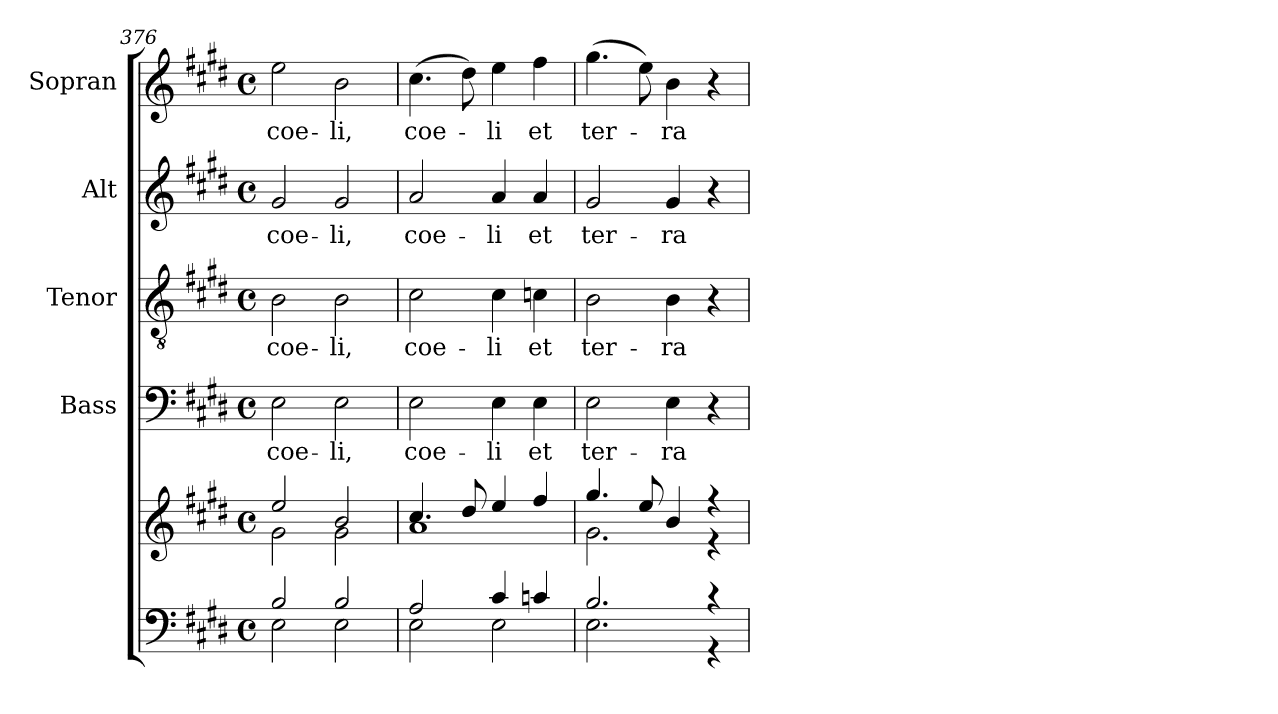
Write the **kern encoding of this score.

**kern	**kern	**kern	**text	**kern	**text	**kern	**text	**kern	**text
*part5	*part5	*part4	*part4	*part3	*part3	*part2	*part2	*part1	*part1
*staff6	*staff5	*staff4	*staff4	*staff3	*staff3	*staff2	*staff2	*staff1	*staff1
*	*	*I"Bass	*	*I"Tenor	*	*I"Alt	*	*I"Sopran	*
*	*	*I'B.	*	*I'T.	*	*I'A.	*	*I'S.	*
*clefF4	*clefG2	*clefF4	*	*clefGv2	*	*clefG2	*	*clefG2	*
*k[f#c#g#d#]	*k[f#c#g#d#]	*k[f#c#g#d#]	*	*k[f#c#g#d#]	*	*k[f#c#g#d#]	*	*k[f#c#g#d#]	*
*E:	*E:	*E:	*	*E:	*	*E:	*	*E:	*
*M4/4	*M4/4	*M4/4	*	*M4/4	*	*M4/4	*	*M4/4	*
*met(c)	*met(c)	*met(c)	*	*met(c)	*	*met(c)	*	*met(c)	*
=376	=376	=376	=376	=376	=376	=376	=376	=376	=376
*^	*^	*	*	*	*	*	*	*	*
!	!	!	!	!	!LO:LY:b	!	!LO:LY:b	!	!LO:LY:b	!	!LO:LY:b
2B/	2E\	2ee/	2g#\	2E\	coe-	2B\	coe-	2g#/	coe-	2ee\	coe-
!	!	!	!	!	!LO:LY:b	!	!LO:LY:b	!	!LO:LY:b	!	!LO:LY:b
2B/	2E\	2b/	2g#\	2E\	-li,	2B\	-li,	2g#/	-li,	2b\	-li,
=377	=377	=377	=377	=377	=377	=377	=377	=377	=377	=377	=377
!	!	!	!	!	!LO:LY:b	!	!LO:LY:b	!	!LO:LY:b	!	!LO:LY:b
2A/	2E\	4.cc#/	1a	2E\	coe-	2c#\	coe-	2a/	coe-	(>4.cc#\	coe-
.	.	8dd#/	.	.	.	.	.	.	.	8dd#\)	.
!	!	!	!	!	!LO:LY:b	!	!LO:LY:b	!	!LO:LY:b	!	!LO:LY:b
4c#/	2E\	4ee/	.	4E\	-li	4c#\	-li	4a/	-li	4ee\	-li
!	!	!	!	!	!LO:LY:b	!	!LO:LY:b	!	!LO:LY:b	!	!LO:LY:b
4cn/	.	4ff#/	.	4E\	et	4cn\	et	4a/	et	4ff#\	et
=378	=378	=378	=378	=378	=378	=378	=378	=378	=378	=378	=378
!	!	!	!	!	!LO:LY:b	!	!LO:LY:b	!	!LO:LY:b	!	!LO:LY:b
2.B/	2.E\	4.gg#/	2.g#\	2E\	ter-	2B\	ter-	2g#/	ter-	(>4.gg#\	ter-
.	.	8ee/	.	.	.	.	.	.	.	8ee\)	.
!	!	!	!	!	!LO:LY:b	!	!LO:LY:b	!	!LO:LY:b	!	!LO:LY:b
.	.	4b/	.	4E\	-ra	4B\	-ra	4g#/	-ra	4b\	-ra
4r	4r	4r	4r	4r	.	4r	.	4r	.	4r	.
*v	*v	*	*	*	*	*	*	*	*	*	*
*	*v	*v	*	*	*	*	*	*	*	*
=	=	=	=	=	=	=	=	=	=
*-	*-	*-	*-	*-	*-	*-	*-	*-	*-
